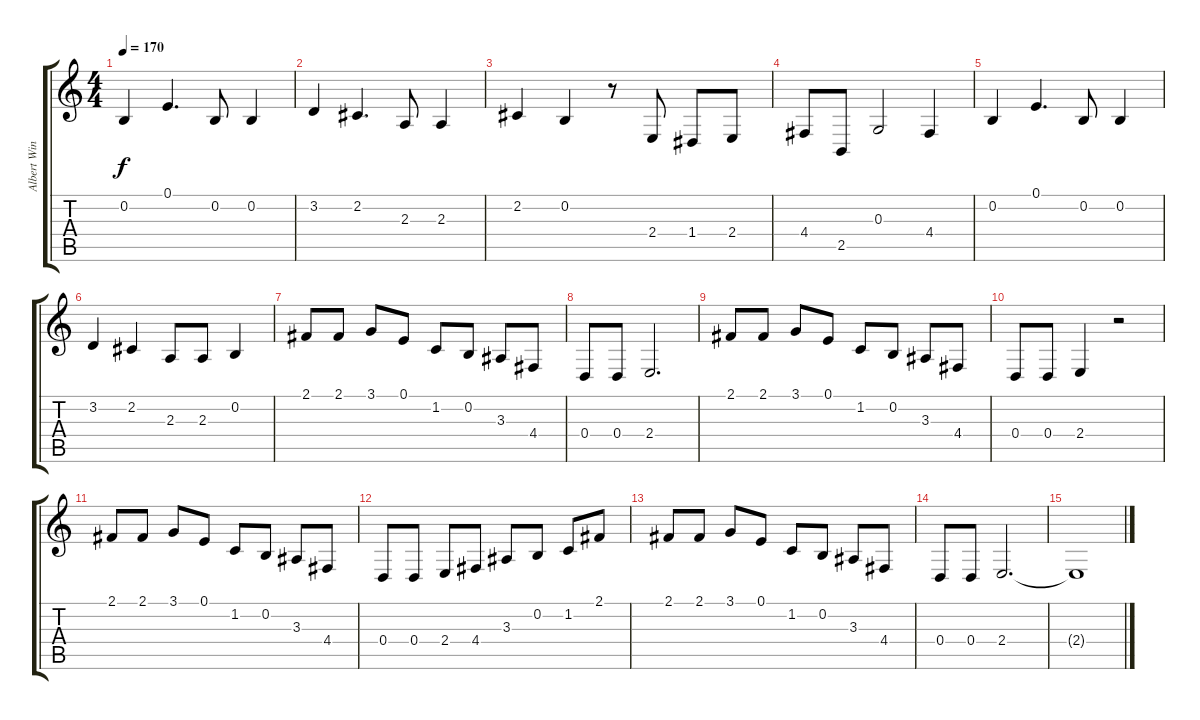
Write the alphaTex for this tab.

\track ("Albert Wing - Tenor Sax" "Albert Win") {instrument tenorsax}
\staff {score tabs}
\tuning (E4 B3 G3 D3 A2 E2) {hide}
\ts (4 4)
\tempo 170
\clef g2
\ks c
0.2.4{dy f} 0.1.4{d} 0.2.8 0.2.4 |
3.2.4 2.2.4{d} 2.3.8 2.3.4 |
2.2.4 0.2.4 r.8 2.4.8 1.4.8 2.4.8 |
4.4.8 2.5.8 0.3.2 4.4.4 |
0.2.4 0.1.4{d} 0.2.8 0.2.4 |
3.2.4 2.2.4 2.3.8 2.3.8 0.2.4 |
2.1.8 2.1.8 3.1.8 0.1.8 1.2.8 0.2.8 3.3.8 4.4.8 |
0.4.8 0.4.8 2.4.2{d} |
2.1.8 2.1.8 3.1.8 0.1.8 1.2.8 0.2.8 3.3.8 4.4.8 |
0.4.8 0.4.8 2.4.4 r.2 |
2.1.8 2.1.8 3.1.8 0.1.8 1.2.8 0.2.8 3.3.8 4.4.8 |
0.4.8 0.4.8 2.4.8 4.4.8 3.3.8 0.2.8 1.2.8 2.1.8 |
2.1.8 2.1.8 3.1.8 0.1.8 1.2.8 0.2.8 3.3.8 4.4.8 |
0.4.8 0.4.8 2.4.2{d} |
2.4{t}.1
